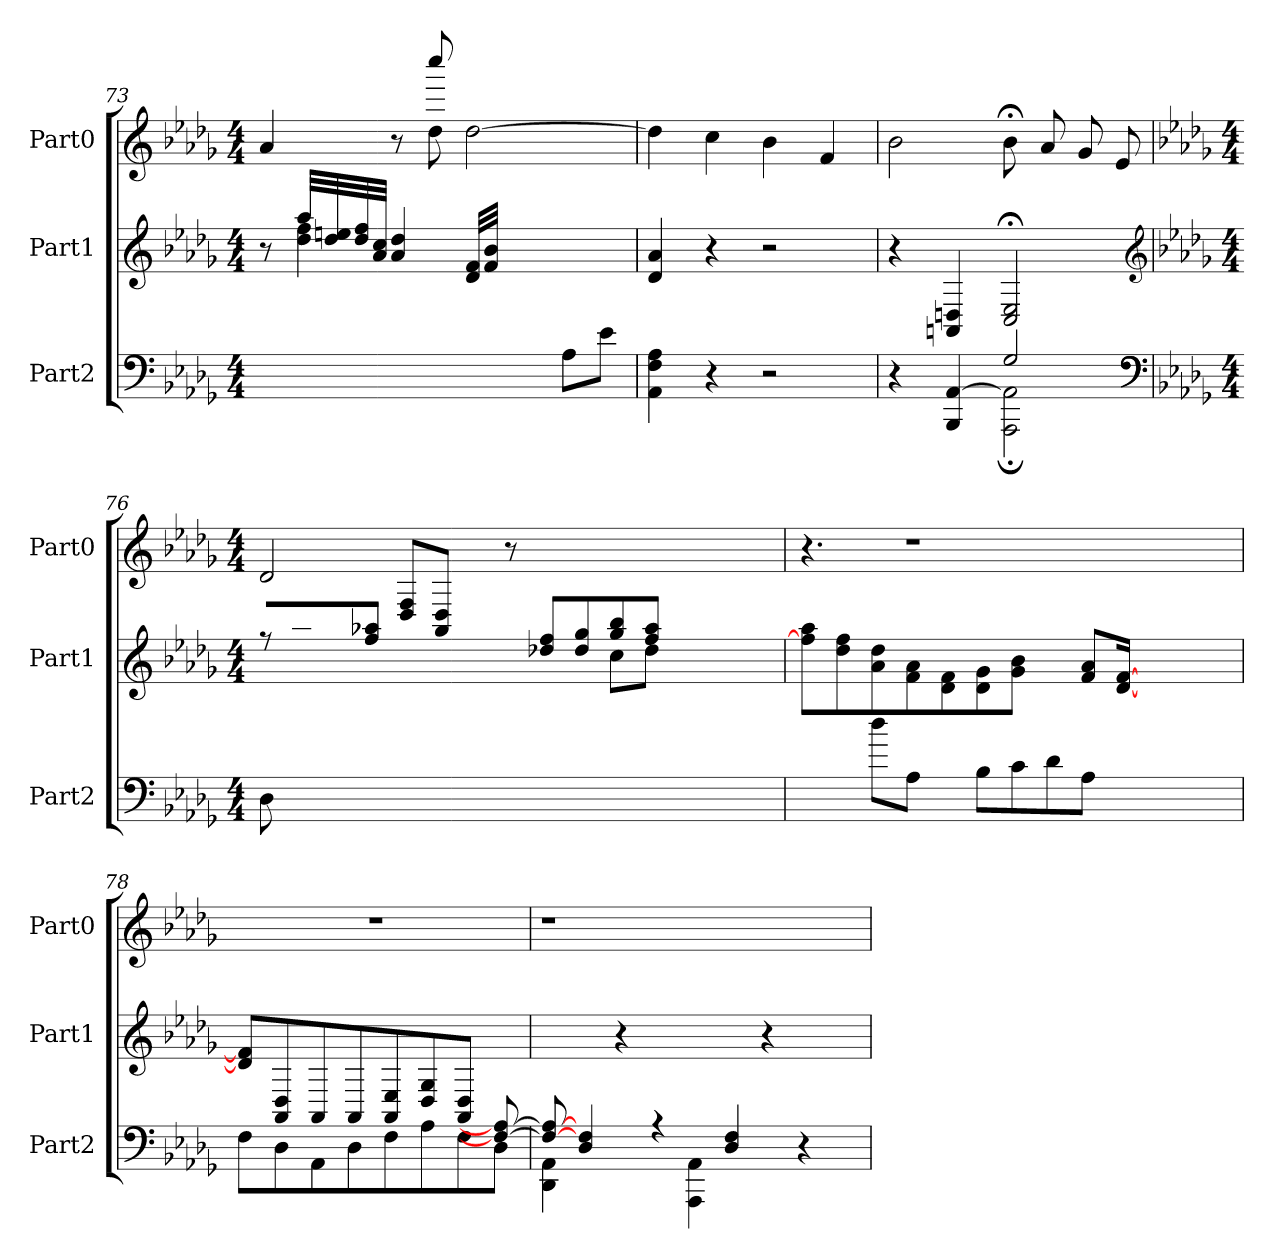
**kern	**kern	**kern
*part3	*part2	*part1
*staff3	*staff2	*staff1
*I"Part2	*I"Part1	*I"Part0
*I'Part2	*I'Part1	*I'Part0
*clefF4	*clefG2	*clefG2
*k[b-e-a-d-g-]	*k[b-e-a-d-g-]	*k[b-e-a-d-g-]
*M4/4	*M4/4	*M4/4
=73	=73	=73
*	*^	*^
8ryy	8r	8ryy	4a-	8ryy
8ryy	32aa-LLL	4ff 4dd-	.	8ryy
.	32een 32dd-	.	.	.
.	32dd- 32ff	.	.	.
.	32a- 32ccJJJ	.	.	.
8ryy	4dd- 4a-	.	8r	8ryy
8ryy	.	2ryy	8cccc	8dd-
8ryy	32d- 32fLLL	.	2ryy	[2dd-
.	32b- 32fJJJ	.	.	.
.	4..ryy	.	.	.
8ryy	.	.	.	.
8A-L	.	.	.	.
8e-J	.	8ryy	.	.
*	*v	*v	*	*
*	*	*v	*v
=74	=74	=74
4AA- 4F 4A-	4a- 4d-	4dd-]
4r	4r	4cc
2r	2r	4b-
.	.	4f
=75	=75	=75
*^	*	*
4r	4ryy	4r	2b-
4ryy	4BBB- [4AA-	4AAn 4Dn	.
2G-	2AAA-; 2AA-];	2C; 2E-;	8b-;
.	.	.	8a-
.	.	.	8g-
.	.	.	8e-
*v	*v	*	*
*clefF4	*clefG2	*
!!LO:LB:g=z
=76	=76	=76
*k[b-e-a-d-g-]	*k[b-e-a-d-g-]	*k[b-e-a-d-g-]
*M4/4	*M4/4	*M4/4
*	*^	*
8D-	8r	8ryy	2d-
8ryy	8ryy	8aa-L	.
8ryy	8ryy	8ff	.
8ryy	8ff 8aa-XJ	8dd-J	.
2ryy	2ryy	2ryy	8D- 8FL
.	.	.	8AA- 8D-J
.	.	.	8ryy
.	.	.	8r
8ryy	8dd-X 8ffL	8b-J	4.ryy
8ryy	8dd- 8gg-	8ryy	.
8ryy	8gg- 8bb-	8ccL	.
8ryy	8ff 8aa-J	8dd-J	8ryy
4.ryy	4.ryy	4.ryy	8ryy
.	.	.	8ryy
.	.	.	8ryy
*	*v	*v	*
=77	=77	=77
8ryy	8ff] 8aa-L	4.r
8ryy	8dd- 8ff	.
8dd-L	8dd- 8a-	.
8A-J	8f 8a-	1r
8ryy	8d- 8f	.
8B-L	8d- 8g-	.
8c	8g- 8b-J	.
8d-	8ryy	.
8A-J	8f 8a-L	.
16ryy	[16d- [16fJk	.
4.ryy	4.ryy	.
.	.	8ryy
.	.	16ryy
=78	=78	=78
*^	*	*
8ryy	8FL	8d-] 8f]L	1r
8ryy	8D-	8AA- 8D-	.
8ryy	8AA-	8AA-	.
8ryy	8D-	8AA-	.
8ryy	8F	8AA- 8E-	.
8ryy	8A-	8D- 8G-	.
8ryy	8F	8AA- 8D-J	.
8F_ 8A-_	8D-J	8ryy	.
=79	=79	=79	=79
8F_ 8A-_	4DD- 4AA-	4ryy	1r
4D- 4F	.	.	.
.	4ryy	4r	.
4r	.	.	.
.	4AAA- 4AA-	4ryy	.
4D- 4F	.	.	.
.	4ryy	4r	.
4r	.	.	.
.	8ryy	8ryy	8ryy
*v	*v	*	*
=	=	=
*-	*-	*-
